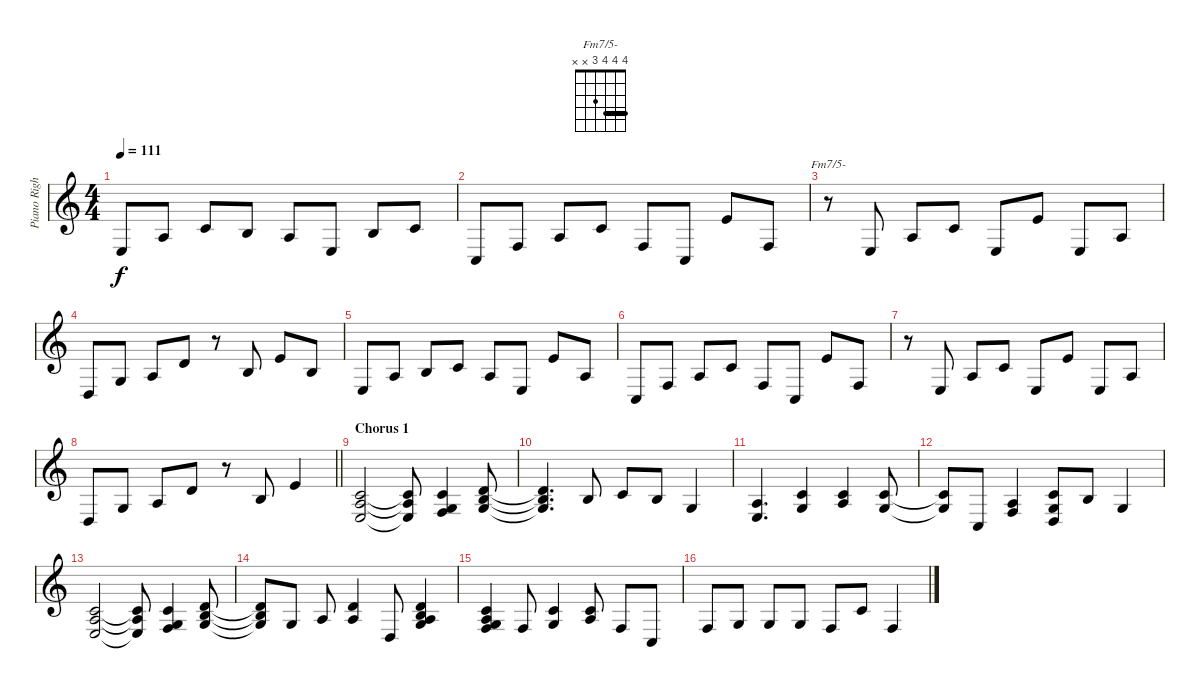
\track ("Piano Right Hand" "Piano Righ") {instrument acousticgrandpiano}
\staff {score}
\tuning (E4 B3 G3 D3 A2 E2) {hide}
\chord ("Fm7/5-" 4 4 4 3 x x) {barre 4}
\ts (4 4)
\tempo 111
\clef g2
\ks c
7.5.8{dy f} 2.3.8 1.2.8 4.3.8 7.4.8 2.4.8 0.2.8 1.2.8 |
3.5.8 3.4.8 2.3.8 1.2.8 3.4.8 3.5.8 0.1.8 3.4.8 |
r.8{ch "Fm7/5-"} 2.4.8 2.3.8 1.2.8 2.4.8 0.1.8 2.4.8 2.3.8 |
0.4.8 0.3.8 2.3.8 3.2.8 r.8 0.2.8 0.1.8 0.2.8 |
7.5.8 2.3.8 4.3.8 1.2.8 7.4.8 2.4.8 0.1.8 2.3.8 |
3.5.8 3.4.8 2.3.8 1.2.8 3.4.8 3.5.8 0.1.8 3.4.8 |
r.8 2.4.8 2.3.8 1.2.8 2.4.8 0.1.8 2.4.8 2.3.8 |
\barLineRight lightlight
0.4.8 0.3.8 2.3.8 3.2.8 r.8 0.2.8 0.1.4 |
\section ("" "Chorus 1")
(1.2 2.3 2.4).2 (1.2{t} 2.3{t} 2.4{t}).8 (1.2 0.3 3.4).4 (0.2 0.3 12.4).8 |
(0.2{t} 0.3{t} 12.4{t}).4{d} 0.2.8 1.2.8 0.2.8 0.3.4 |
(2.3 2.4).4{d} (1.2 0.3).4 (1.2 2.3).4 (1.2 0.3).8 |
(1.2{t} 0.3{t}).8 3.5.8 (2.3 3.4).4 (1.2 0.3 0.4).8 0.2.8 0.3.4 |
(1.2 2.3 2.4).2 (1.2{t} 2.3{t} 2.4{t}).8 (1.2 0.3 3.4).4 (0.2 0.3 12.4).8 |
(0.2{t} 0.3{t} 12.4{t}).8 0.3.8 2.3.8 (3.2 2.3).4 0.4.8 (0.2 0.3 7.4 17.5).4 |
(5.3 3.4 10.5 17.6).4{bd 240} 3.4.8 (1.2 5.4).4 (1.2 7.4).8 3.4.8 3.5.8 |
3.4.8 0.3.8 0.3.8 0.3.8 3.4.8 1.2.8 3.4.4
